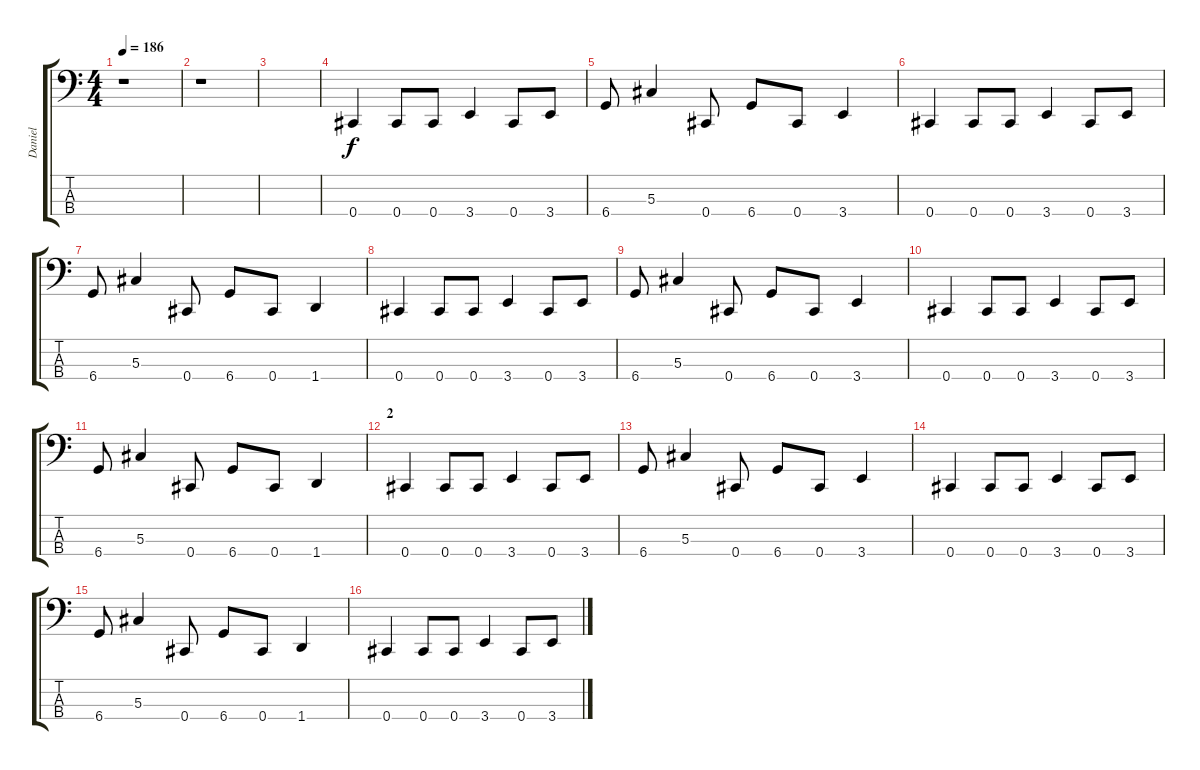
\track ("Daniel" "Daniel") {instrument electricbassfinger}
\staff {score tabs}
\tuning (Gb2 Db2 Ab1 Db1) {hide}
\ts (4 4)
\tempo 186
\clef f4
\ks c
r.1{dy f} |
r.1 |
|
0.4.4 0.4.8 0.4.8 3.4.4 0.4.8 3.4.8 |
6.4.8 5.3.4 0.4.8 6.4.8 0.4.8 3.4.4 |
0.4.4 0.4.8 0.4.8 3.4.4 0.4.8 3.4.8 |
6.4.8 5.3.4 0.4.8 6.4.8 0.4.8 1.4.4 |
0.4.4 0.4.8 0.4.8 3.4.4 0.4.8 3.4.8 |
6.4.8 5.3.4 0.4.8 6.4.8 0.4.8 3.4.4 |
0.4.4 0.4.8 0.4.8 3.4.4 0.4.8 3.4.8 |
6.4.8 5.3.4 0.4.8 6.4.8 0.4.8 1.4.4 |
\section ("" "2")
0.4.4 0.4.8 0.4.8 3.4.4 0.4.8 3.4.8 |
6.4.8 5.3.4 0.4.8 6.4.8 0.4.8 3.4.4 |
0.4.4 0.4.8 0.4.8 3.4.4 0.4.8 3.4.8 |
6.4.8 5.3.4 0.4.8 6.4.8 0.4.8 1.4.4 |
0.4.4 0.4.8 0.4.8 3.4.4 0.4.8 3.4.8
